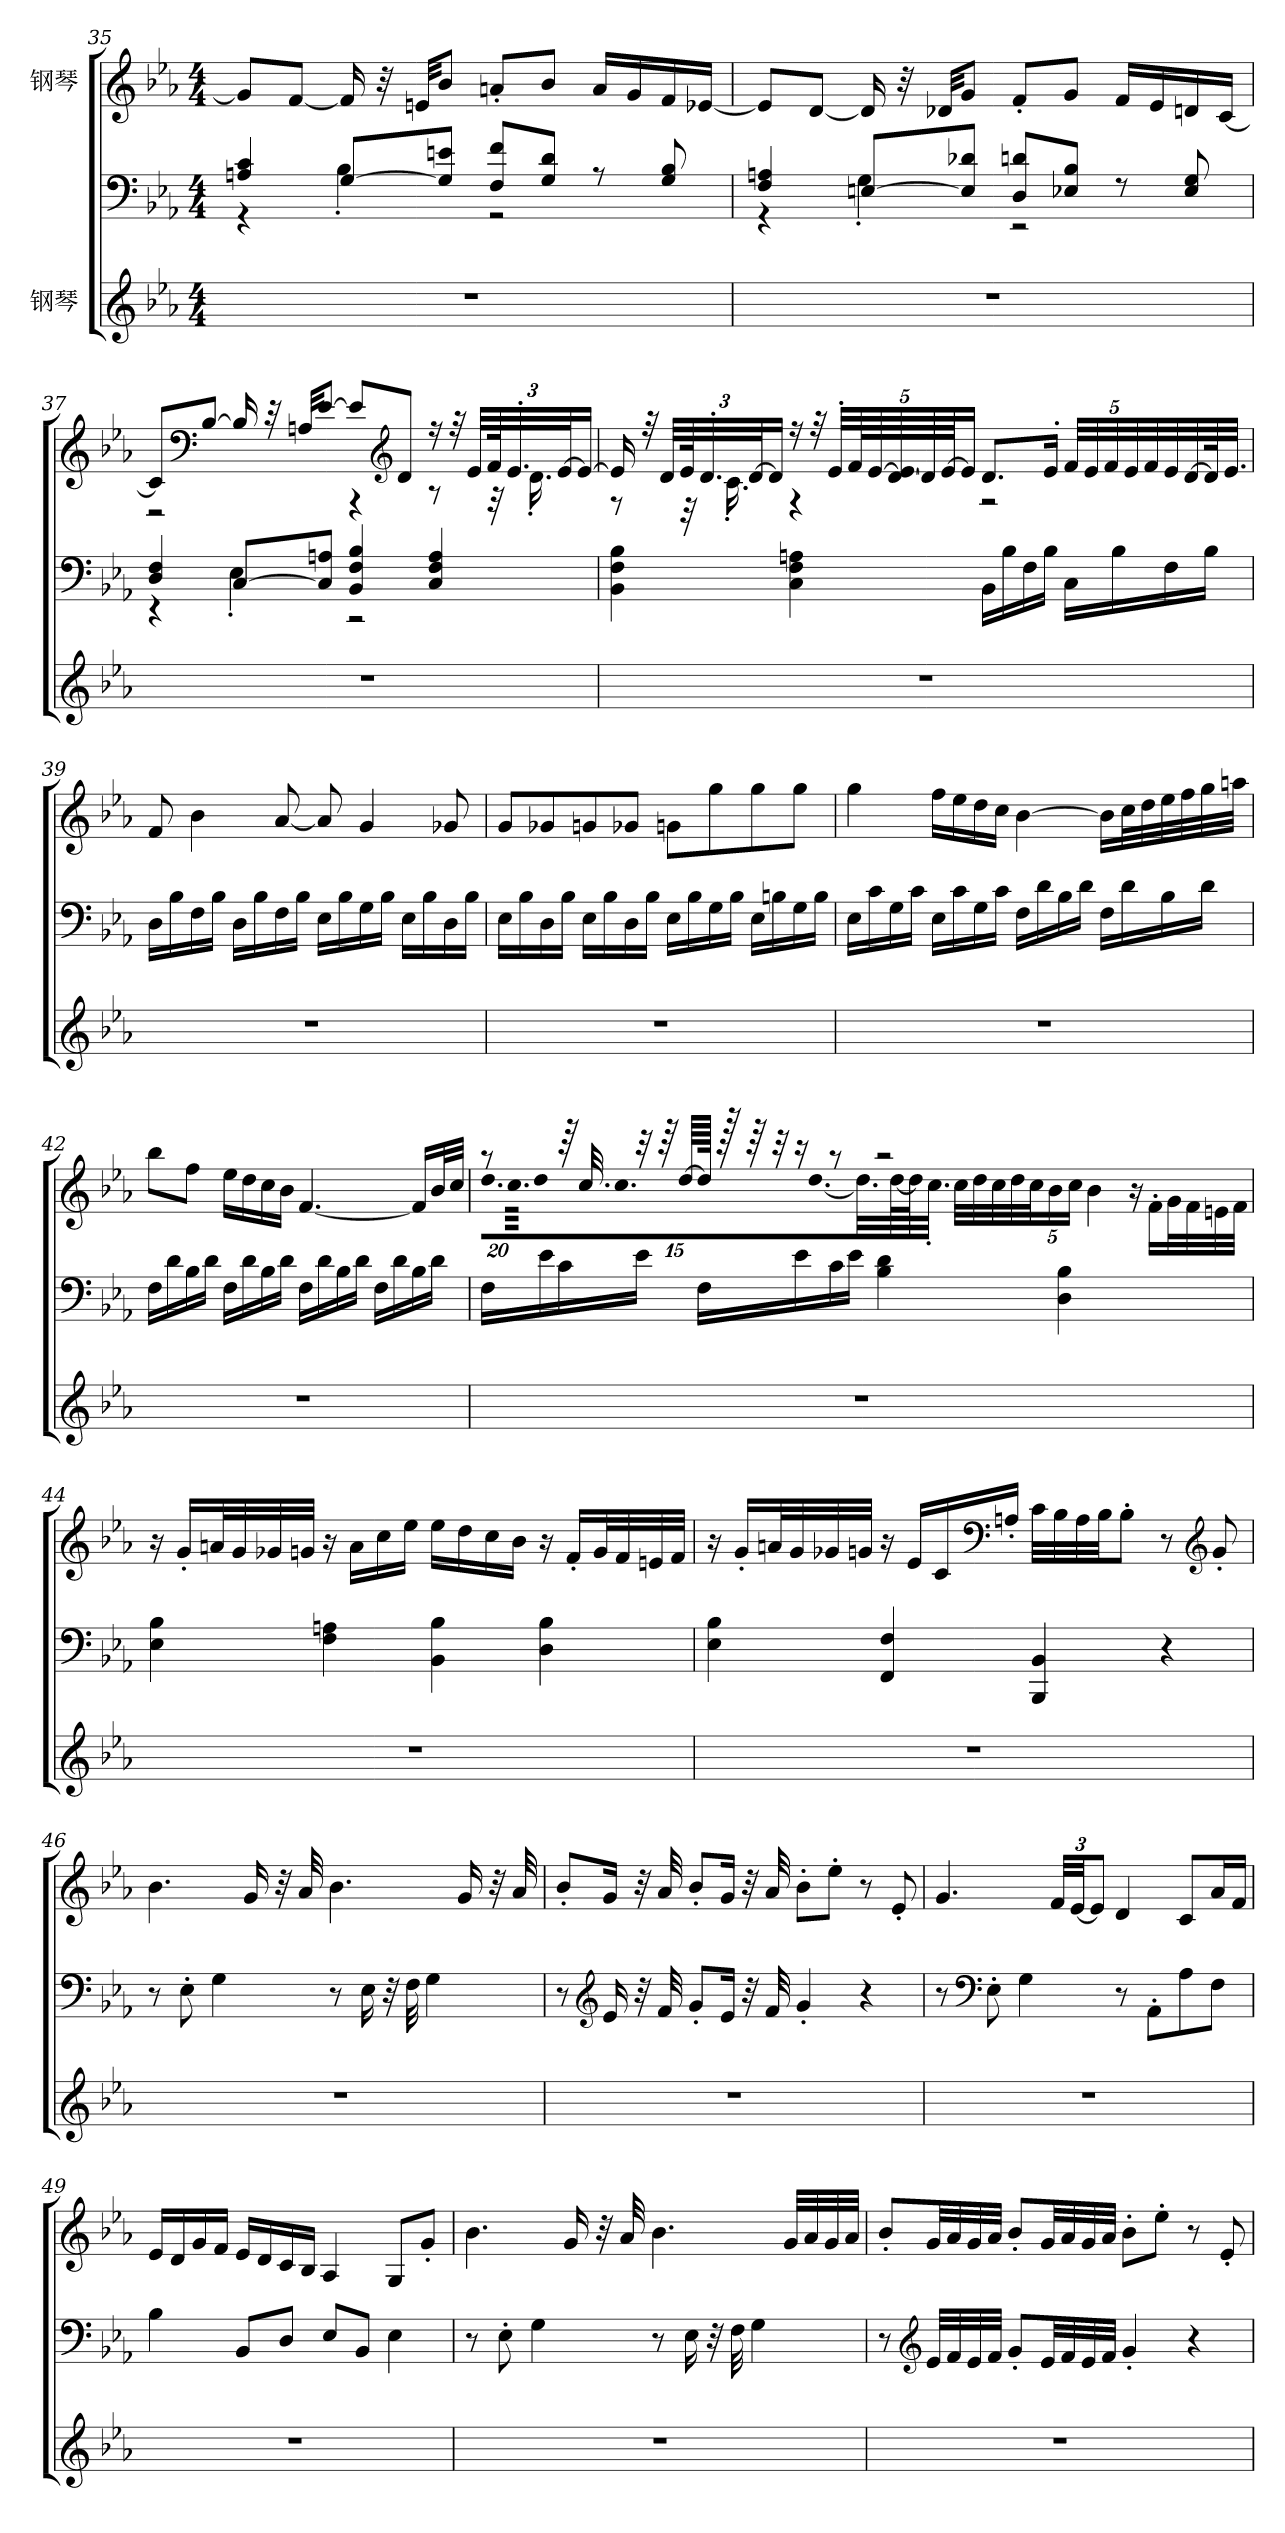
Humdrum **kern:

**kern	**kern	**kern
*part2	*part2	*part1
*staff3	*staff2	*staff1
*I"钢琴	*	*I"钢琴
!!LO:LB:g=z
*clefG2	*clefF4	*clefG2
*k[b-e-a-]	*k[b-e-a-]	*k[b-e-a-]
*M4/4	*M4/4	*M4/4
=35	=35	=35
*	*^	*
1r	4An/ 4c/	4r	8g/L]
.	.	.	[8f/J
.	[8G/L	4B-'\	16f/]
.	.	.	32r
.	.	.	32en/KKL
.	8G/] 8en/J	.	8b-/J
.	8F/ 8f/L	2r	8an'/L
.	8G/ 8d/J	.	8b-/J
.	8r	.	16a/LL
.	.	.	16g/
.	8G/ 8B-/	.	16f/
.	.	.	[16e-X/JJ
=36	=36	=36	=36
1r	4F/ 4An/	4r	8e-/L]
.	.	.	[8d/J
.	[8En/L	4G'\	16d/]
.	.	.	32r
.	.	.	32d-X/KKL
.	8E/] 8d-X/J	.	8g/J
.	8D/ 8dn/L	2r	8f'/L
.	8E-X/ 8B-/J	.	8g/J
.	8r	.	16f/LL
.	.	.	16e-/
.	8E-/ 8G/	.	16dn/
.	.	.	[16c/JJ
!!LO:PB:g=z
=37	=37	=37	=37
*	*	*	*^
1r	4D/ 4F/	4r	8c/L]	2r
*	*	*	*clefF4	*
.	.	.	[8B-/J	.
.	[8C/L	4E-'\	16B-/]	.
.	.	.	32r	.
.	.	.	32An/KKL	.
.	8C/] 8An/J	.	[8e-/J	.
.	4BB-/ 4F/ 4B-/	2r	8e-/L]	4r
*	*	*	*clefG2	*
.	.	.	8d/J	.
.	4C/ 4F/ 4A/	.	16r	8r
.	.	.	32r	.
.	.	.	32e-/LLL	.
*	*	*	*Xbrackettup	*
.	.	.	96f/K	32r
.	.	.	48.e-'/	.
.	.	.	.	16.d'\
.	.	.	[48e-/J	.
.	.	.	16e-/JJ_	.
*	*v	*v	*	*
!!LO:LB:g=z	!!
=38	=38	=38	=38
1r	4BB-\ 4F\ 4B-\	16e-/]	8r
.	.	32r	.
.	.	32d/LLL	.
.	.	96e-/K	32r
.	.	48.d'/	.
.	.	.	16.c'\
.	.	[48d/J	.
.	.	16d/JJ]	.
.	4C\ 4F\ 4An\	16r	4r
.	.	32r	.
.	.	32e-'/LLL	.
.	.	80f/L	.
.	.	[80e-/	.
.	.	[80d/ 80e-/]	.
.	.	80d/]	.
.	.	[80e-/JJ	.
.	.	16e-/JJ]	.
.	16BB-\LL	8.d/L	2r
.	16B-\	.	.
.	16F\	.	.
.	16B-\JJ	16e-'/Jk	.
.	16C\LL	40f/LLL	.
.	.	40e-/	.
.	.	40f/	.
.	16B-\	.	.
.	.	40e-/	.
.	.	40f/	.
.	16F\	32e-/	.
.	.	[32d/	.
.	16B-\JJ	64d/K]	.
.	.	32.e-/JJJ	.
*	*	*v	*v
!!LO:LB:g=z
=39	=39	=39
1r	16D\LL	8f/
.	16B-\	.
.	16F\	4b-\
.	16B-\JJ	.
.	16D\LL	.
.	16B-\	.
.	16F\	[8a-/
.	16B-\JJ	.
.	16E-\LL	8a-/]
.	16B-\	.
.	16G\	4g/
.	16B-\JJ	.
.	16E-\LL	.
.	16B-\	.
.	16D\	8g-X/
.	16B-\JJ	.
=40	=40	=40
1r	16E-\LL	8g/L
.	16B-\	.
.	16D\	8g-X/
.	16B-\JJ	.
.	16E-\LL	8gn/
.	16B-\	.
.	16D\	8g-X/J
.	16B-\JJ	.
.	16E-\LL	8gn\L
.	16B-\	.
.	16G\	8gg\
.	16B-\JJ	.
.	16E-\LL	8gg\
.	16Bn\	.
.	16G\	8gg\J
.	16B\JJ	.
!!LO:LB:g=z
=41	=41	=41
1r	16E-\LL	4gg\
.	16c\	.
.	16G\	.
.	16c\JJ	.
.	16E-\LL	16ff\LL
.	16c\	16ee-\
.	16G\	16dd\
.	16c\JJ	16cc\JJ
.	16F\LL	[4b-\
.	16d\	.
.	16B-\	.
.	16d\JJ	.
.	16F\LL	16b-\LL]
.	16d\	32cc\L
.	.	32dd\
.	16B-\	32ee-\
.	.	32ff\
.	16d\JJ	32gg\
.	.	32aan\JJJ
=42	=42	=42
1r	16F\LL	8bb-\L
.	16d\	.
.	16B-\	8ff\J
.	16d\JJ	.
.	16F\LL	16ee-\LL
.	16d\	16dd\
.	16B-\	16cc\
.	16d\JJ	16b-\JJ
.	16F\LL	[4.f/
.	16d\	.
.	16B-\	.
.	16d\JJ	.
.	16F\LL	.
.	16d\	.
.	16B-\	16f/LL]
.	16d\JJ	32b-/L
.	.	32cc/JJJ
!!LO:PB:g=z
=43	=43	=43
*	*	*^
!	!	!	!LO:N:vis=32.
1r	16F\LL	8r	640%17dd\LLLL
!	!	!	!LO:N:vis=32.
.	.	.	640%17cc\J
.	.	.	1920ryy
!	!	!	!LO:N:vis=32
.	.	.	640%23dd\
.	16e-\	.	.
!	!	!	!LO:N:vis=32.
.	.	.	640%17cc\L
!	!	!	!LO:N:vis=256.
.	.	.	[1920%17dd\JK
.	16c\	64r	32.dd\]
.	.	32.cc/	.
.	.	.	[64dd\L
.	16e-\JJ	32r	64dd\J]
.	.	.	32.cc'\JJJ
.	.	64r	.
.	.	[64dd/LLLL	.
.	16F\LL	128dd/JJJJk]	32cc\LLL
.	.	128r	.
.	.	64r	.
.	.	32r	32dd\
.	16e-\	16r	32cc\
.	.	.	32dd\
.	16c\	8r	40cc\J
.	.	.	20b-\
.	16e-\JJ	.	.
.	.	.	20cc\JJ
.	4B-\ 4d\	2r	4b-\
.	4D\ 4B-\	.	16r
.	.	.	16f'\LL
.	.	.	32g\L
.	.	.	32f\
.	.	.	32en\
.	.	.	32f\JJJ
*	*	*v	*v
!!LO:LB:g=z
=44	=44	=44
1r	4E-\ 4B-\	16r
.	.	16g'/LL
.	.	32an/L
.	.	32g/
.	.	32g-X/
.	.	32gn/JJJ
.	4F\ 4An\	16r
.	.	16a\LL
.	.	16cc\
.	.	16ee-\JJ
.	4BB-\ 4B-\	16ee-\LL
.	.	16dd\
.	.	16cc\
.	.	16b-\JJ
.	4D\ 4B-\	16r
.	.	16f'/LL
.	.	32g/L
.	.	32f/
.	.	32en/
.	.	32f/JJJ
!!LO:LB:g=z
=45	=45	=45
1r	4E-\ 4B-\	16r
.	.	16g'/LL
.	.	32an/L
.	.	32g/
.	.	32g-X/
.	.	32gn/JJJ
.	4FF/ 4F/	16r
.	.	16e-/LL
.	.	16c/
*	*	*clefF4
.	.	16An'/JJ
.	4BBB-/ 4BB-/	32c\LLL
.	.	32B-\
.	.	32A\
.	.	32B-\JJ
.	.	8B-'\J
.	4r	8r
*	*	*clefG2
.	.	8g'/
=46	=46	=46
1r	8r	4.b-\
.	8E-'\	.
.	4G\	.
.	.	16g/
.	.	32r
.	.	32a-/
.	8r	4.b-\
.	16E-\	.
.	32r	.
.	32F\	.
.	4G\	.
.	.	16g/
.	.	32r
.	.	32a-/
!!LO:LB:g=z
=47	=47	=47
1r	8r	8b-'/L
*	*clefG2	*
.	16e-/	16g/Jk
.	32r	32r
.	32f/	32a-/
.	8g'/L	8b-'/L
.	16e-/Jk	16g/Jk
.	32r	32r
.	32f/	32a-/
.	4g'/	8b-'\L
.	.	8ee-'\J
.	4r	8r
.	.	8e-'/
=48	=48	=48
1r	8r	4.g/
*	*clefF4	*
.	8E-'\	.
.	4G\	.
.	.	48f/LLL
.	.	[48e-/JJ
.	.	12e-/J]
.	8r	4d/
.	8AA-'\L	.
.	8A-\	8c/L
.	8F\J	16a-/L
.	.	16f/JJ
=49	=49	=49
1r	4B-\	16e-/LL
.	.	16d/
.	.	16g/
.	.	16f/JJ
.	8BB-/L	16e-/LL
.	.	16d/
.	8D/J	16c/
.	.	16B-/JJ
.	8E-/L	4A-/
.	8BB-/J	.
.	4E-\	8G/L
.	.	8g'/J
!!LO:PB:g=z
=50	=50	=50
1r	8r	4.b-\
.	8E-'\	.
.	4G\	.
.	.	16g/
.	.	32r
.	.	32a-/
.	8r	4.b-\
.	16E-\	.
.	32r	.
.	32F\	.
.	4G\	.
.	.	32g/LLL
.	.	32a-/
.	.	32g/
.	.	32a-/JJJ
=51	=51	=51
1r	8r	8b-'/L
*	*clefG2	*
.	32e-/LLL	32g/LL
.	32f/	32a-/
.	32e-/	32g/
.	32f/JJJ	32a-/JJJ
.	8g'/L	8b-'/L
.	32e-/LL	32g/LL
.	32f/	32a-/
.	32e-/	32g/
.	32f/JJJ	32a-/JJJ
.	4g'/	8b-'\L
.	.	8ee-'\J
.	4r	8r
.	.	8e-'/
=	=	=
*-	*-	*-
